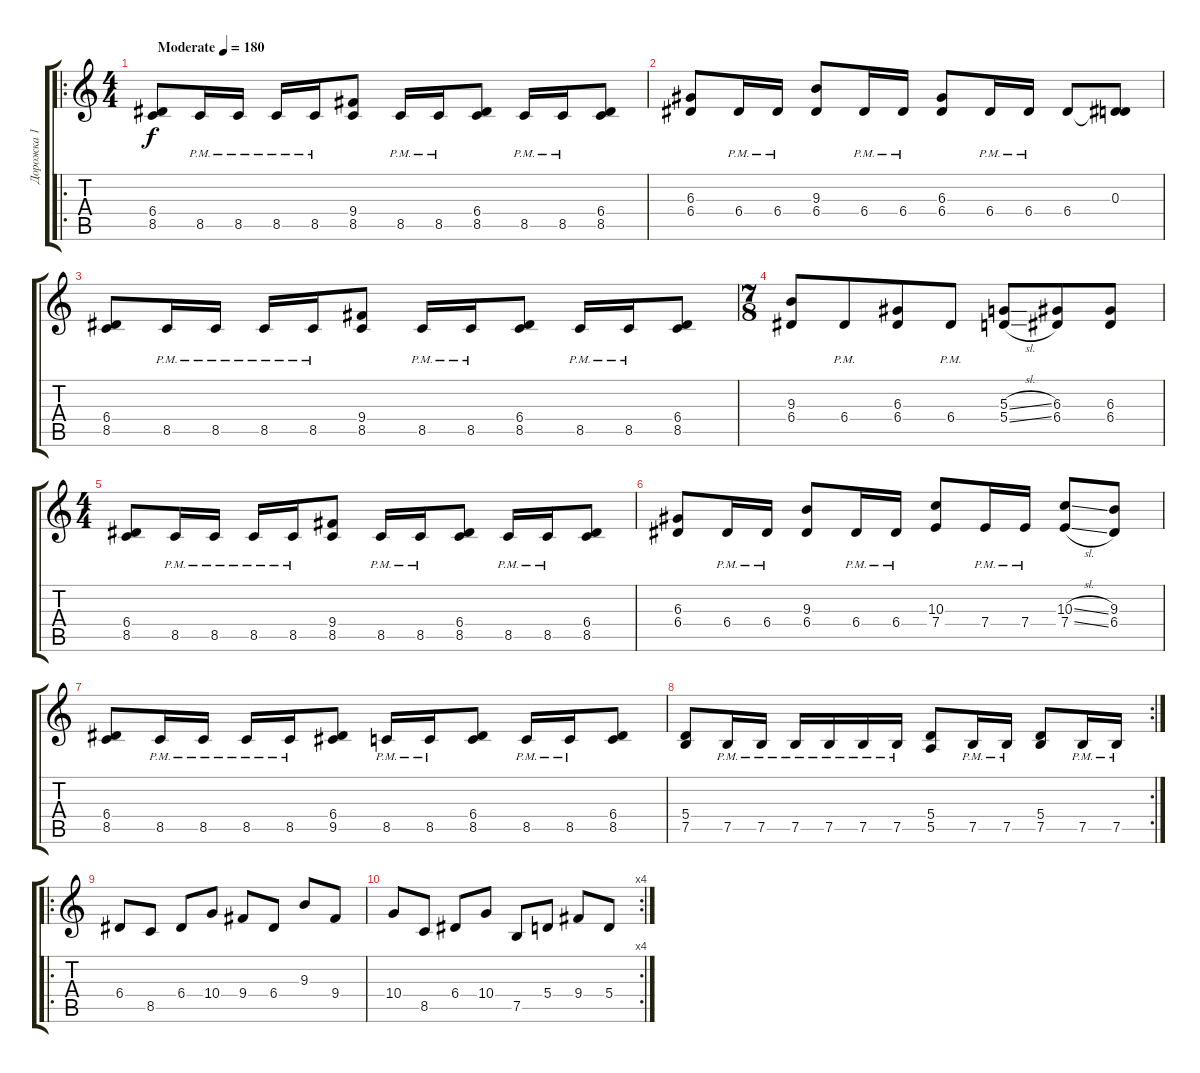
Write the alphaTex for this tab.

\track ("Дорожка 1" "Дорожка 1") {instrument distortionguitar}
\staff {score tabs}
\tuning (B3 Gb3 D3 A2 E2 B1) {hide}
\ro
\ts (4 4)
\tempo (180 "Moderate")
\clef g2
\ks c
(6.4 8.5).8{dy f instrument distortionguitar} 8.5{pm}.16 8.5{pm}.16 8.5{pm}.16 8.5{pm}.16 (9.4 8.5).8 8.5{pm}.16 8.5{pm}.16 (6.4 8.5).8 8.5{pm}.16 8.5{pm}.16 (6.4 8.5).8 |
(6.3 6.4).8 6.4{pm}.16 6.4{pm}.16 (9.3 6.4).8 6.4{pm}.16 6.4{pm}.16 (6.3 6.4).8 6.4{pm}.16 6.4{pm}.16 6.4.8 (0.3 6.4{t}).8 |
(6.4 8.5).8 8.5{pm}.16 8.5{pm}.16 8.5{pm}.16 8.5{pm}.16 (9.4 8.5).8 8.5{pm}.16 8.5{pm}.16 (6.4 8.5).8 8.5{pm}.16 8.5{pm}.16 (6.4 8.5).8 |
\ts (7 8)
(9.3 6.4).8 6.4{pm}.8 (6.3 6.4).8 6.4{pm}.8 (5.3{sl} 5.4{sl}).8 (6.3 6.4).8 (6.3 6.4).8 |
\ts (4 4)
(6.4 8.5).8 8.5{pm}.16 8.5{pm}.16 8.5{pm}.16 8.5{pm}.16 (9.4 8.5).8 8.5{pm}.16 8.5{pm}.16 (6.4 8.5).8 8.5{pm}.16 8.5{pm}.16 (6.4 8.5).8 |
(6.3 6.4).8 6.4{pm}.16 6.4{pm}.16 (9.3 6.4).8 6.4{pm}.16 6.4{pm}.16 (10.3 7.4).8 7.4{pm}.16 7.4{pm}.16 (10.3{sl} 7.4{sl}).8 (9.3 6.4).8 |
(6.4 8.5).8 8.5{pm}.16 8.5{pm}.16 8.5{pm}.16 8.5{pm}.16 (6.4 9.5).8 8.5{pm}.16 8.5{pm}.16 (6.4 8.5).8 8.5{pm}.16 8.5{pm}.16 (6.4 8.5).8 |
\rc 2
(5.4 7.5).8 7.5{pm}.16 7.5{pm}.16 7.5{pm}.16 7.5{pm}.16 7.5{pm}.16 7.5{pm}.16 (5.4 5.5).8 7.5{pm}.16 7.5{pm}.16 (5.4 7.5).8 7.5{pm}.16 7.5{pm}.16 |
\ro
6.4.8 8.5.8 6.4.8 10.4.8 9.4.8 6.4.8 9.3.8 9.4.8 |
\rc 4
10.4.8 8.5.8 6.4.8 10.4.8 7.5.8 5.4.8 9.4.8 5.4.8
